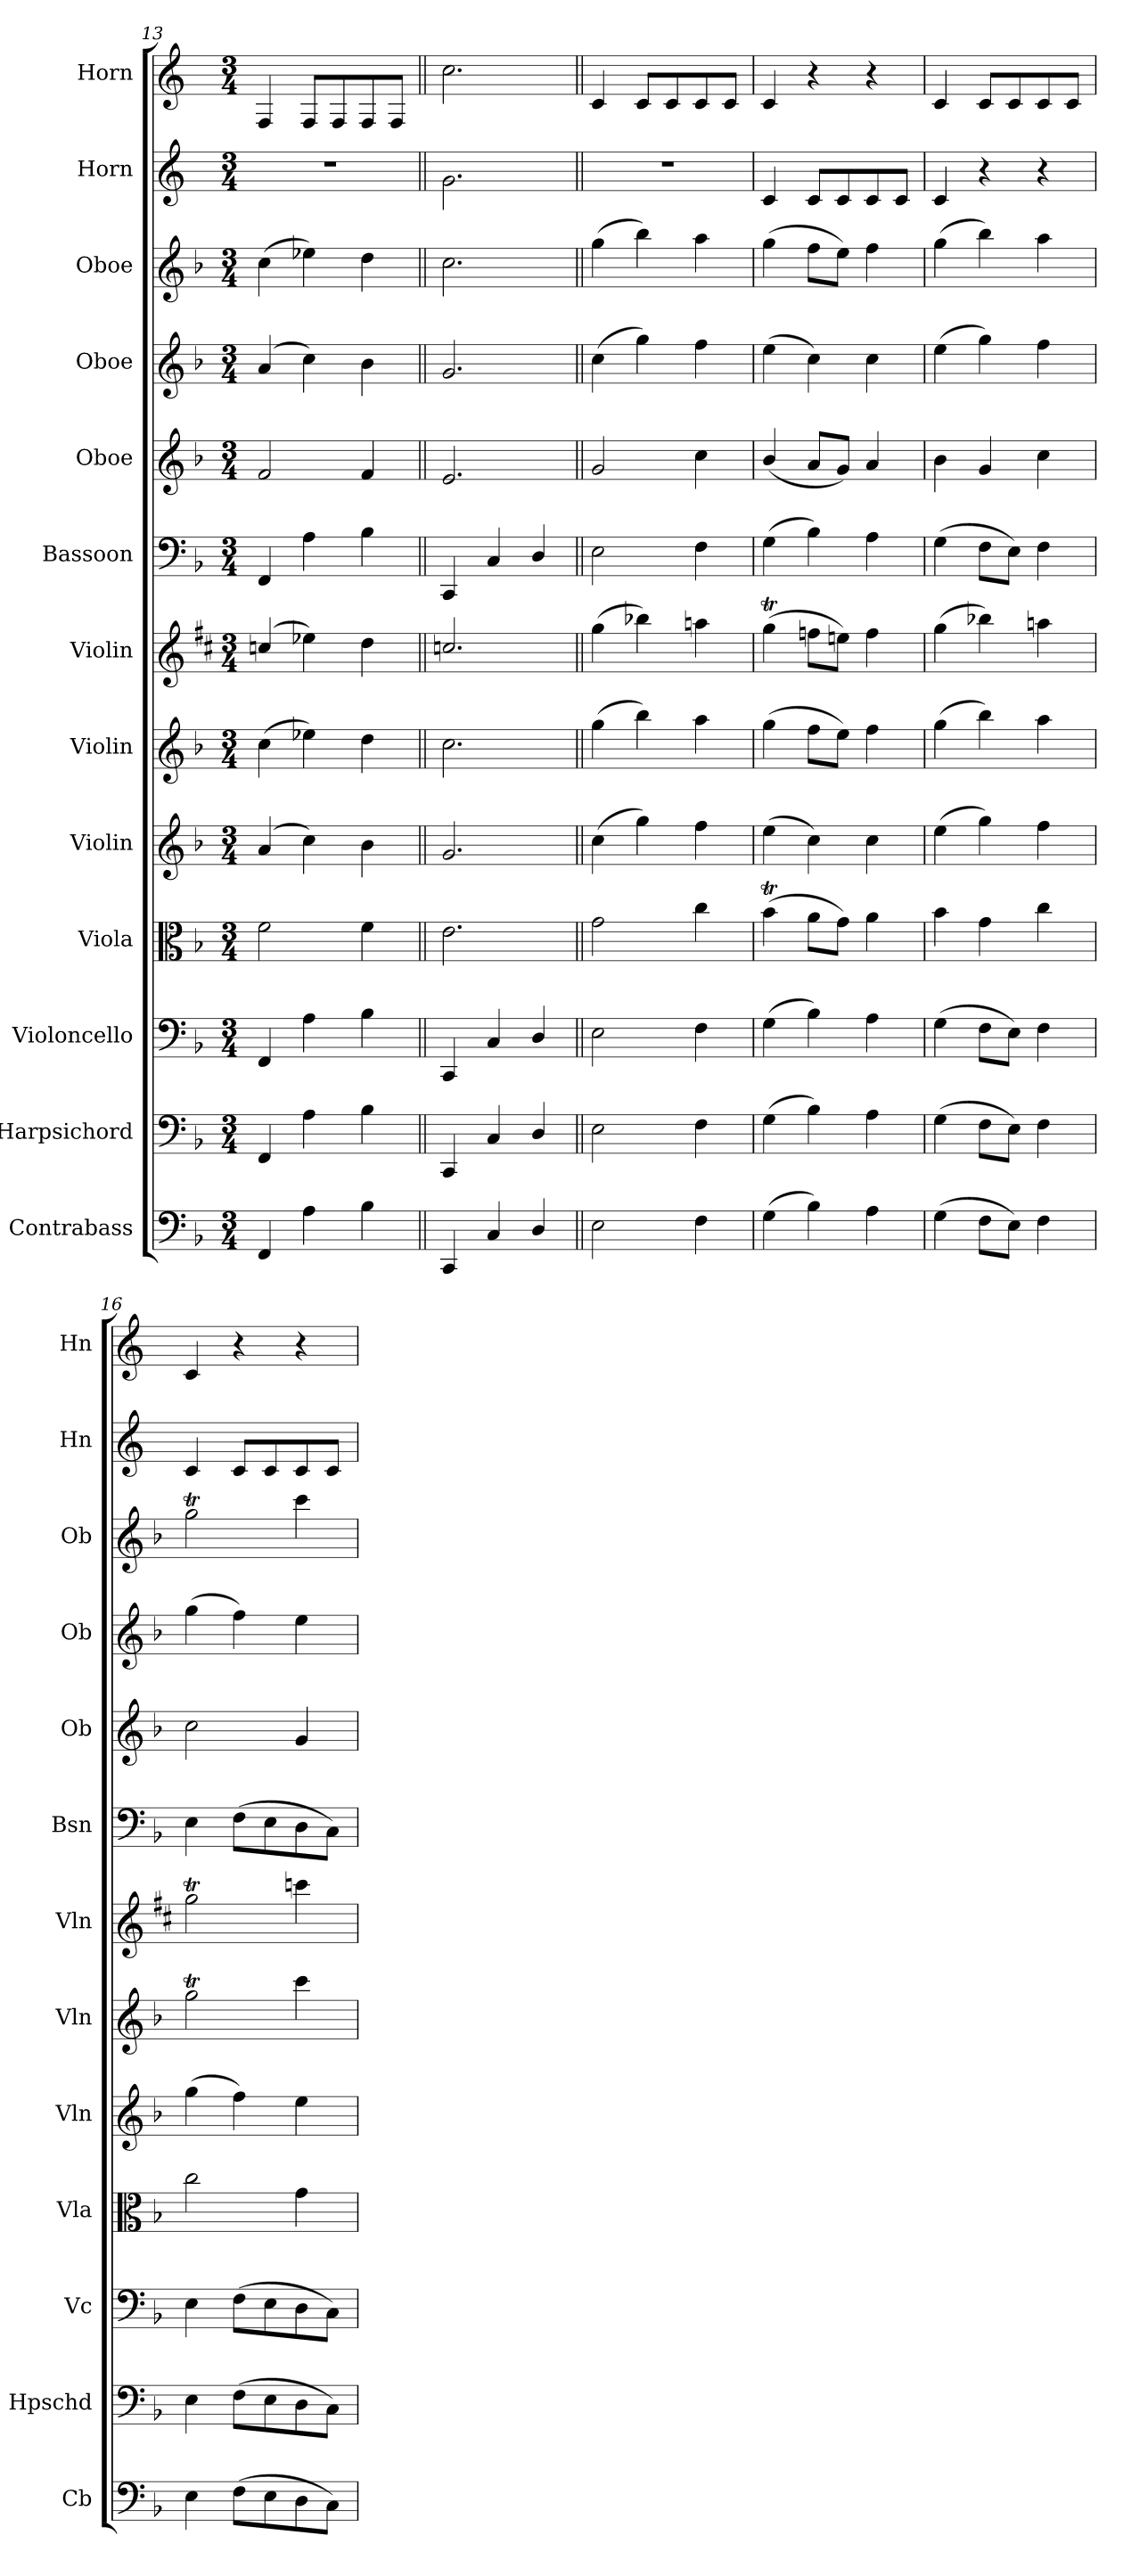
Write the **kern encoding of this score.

**kern	**kern	**kern	**kern	**kern	**kern	**kern	**kern	**kern	**kern	**kern	**kern	**kern
*part13	*part12	*part11	*part10	*part9	*part8	*part7	*part6	*part5	*part4	*part3	*part2	*part1
*staff13	*staff12	*staff11	*staff10	*staff9	*staff8	*staff7	*staff6	*staff5	*staff4	*staff3	*staff2	*staff1
*I"Contrabass	*I"Harpsichord	*I"Violoncello	*I"Viola	*I"Violin	*I"Violin	*I"Violin	*I"Bassoon	*I"Oboe	*I"Oboe	*I"Oboe	*I"Horn	*I"Horn
*I'Cb	*I'Hpschd	*I'Vc	*I'Vla	*I'Vln	*I'Vln	*I'Vln	*I'Bsn	*I'Ob	*I'Ob	*I'Ob	*I'Hn	*I'Hn
*clefF4	*clefF4	*clefF4	*clefC3	*clefG2	*clefG2	*clefG2	*clefF4	*clefG2	*clefG2	*clefG2	*clefG2	*clefG2
*ITrd7c12	*	*	*	*	*	*	*	*	*	*	*ITrd4c7	*ITrd4c7
*k[b-]	*k[b-]	*k[b-]	*k[b-]	*k[b-]	*k[b-]	*k[f#c#]	*k[b-]	*k[b-]	*k[b-]	*k[b-]	*k[b-]	*k[b-]
*F:	*F:	*F:	*F:	*F:	*F:	*D:	*F:	*F:	*F:	*F:	*F:	*F:
*M3/4	*M3/4	*M3/4	*M3/4	*M3/4	*M3/4	*M3/4	*M3/4	*M3/4	*M3/4	*M3/4	*M3/4	*M3/4
=13	=13	=13	=13	=13	=13	=13	=13	=13	=13	=13	=13	=13
4FFF/	4FF/	4FF/	2f\	(4a/	(4cc\	(4ccn/	4FF/	2f/	(4a/	(4cc\	2.r	4BB-/
4AA\	4A\	4A\	.	4cc\)	4ee-X\)	4ee-X\)	4A\	.	4cc\)	4ee-X\)	.	8BB-/L
.	.	.	.	.	.	.	.	.	.	.	.	8BB-/
4BB-\	4B-\	4B-\	4f\	4b-\	4dd\	4dd\	4B-\	4f/	4b-\	4dd\	.	8BB-/
.	.	.	.	.	.	.	.	.	.	.	.	8BB-/J
=||	=||	=||	=||	=||	=||	=||	=||	=||	=||	=||	=||	=||
4CCC/	4CC/	4CC/	2.e\	2.g/	2.cc\	2.ccn/	4CC/	2.e/	2.g/	2.cc\	2.c\	2.f\
4CC/	4C/	4C/	.	.	.	.	4C/	.	.	.	.	.
4DD/	4D/	4D/	.	.	.	.	4D/	.	.	.	.	.
=||	=||	=||	=||	=||	=||	=||	=||	=||	=||	=||	=||	=||
2EE\	2E\	2E\	2g\	(4cc\	(4gg\	(4gg\	2E\	2g/	(4cc\	(4gg\	2.r	4F/
.	.	.	.	4gg\)	4bb-\)	4bb-X\)	.	.	4gg\)	4bb-\)	.	8F/L
.	.	.	.	.	.	.	.	.	.	.	.	8F/
4FF\	4F\	4F\	4cc\	4ff\	4aa\	4aan\	4F\	4cc\	4ff\	4aa\	.	8F/
.	.	.	.	.	.	.	.	.	.	.	.	8F/J
=14	=14	=14	=14	=14	=14	=14	=14	=14	=14	=14	=14	=14
(4GG\	(4G\	(4G\	(4b-T\	(4ee\	(4gg\	(4ggT\	(4G\	(4b-/	(4ee\	(4gg\	4F/	4F/
4BB-\)	4B-\)	4B-\)	8a\L	4cc\)	8ff\L	8ffn\L	4B-\)	8a/L	4cc\)	8ff\L	8F/L	4r
.	.	.	8g\J)	.	8ee\J)	8een\J)	.	8g/J)	.	8ee\J)	8F/	.
4AA\	4A\	4A\	4a\	4cc\	4ff\	4ff\	4A\	4a/	4cc\	4ff\	8F/	4r
.	.	.	.	.	.	.	.	.	.	.	8F/J	.
=15	=15	=15	=15	=15	=15	=15	=15	=15	=15	=15	=15	=15
(4GG\	(4G\	(4G\	4b-\	(4ee\	(4gg\	(4gg\	(4G\	4b-\	(4ee\	(4gg\	4F/	4F/
8FF\L	8F\L	8F\L	4g\	4gg\)	4bb-\)	4bb-X\)	8F\L	4g/	4gg\)	4bb-\)	4r	8F/L
8EE\J)	8E\J)	8E\J)	.	.	.	.	8E\J)	.	.	.	.	8F/
4FF\	4F\	4F\	4cc\	4ff\	4aa\	4aan\	4F\	4cc\	4ff\	4aa\	4r	8F/
.	.	.	.	.	.	.	.	.	.	.	.	8F/J
=16	=16	=16	=16	=16	=16	=16	=16	=16	=16	=16	=16	=16
4EE\	4E\	4E\	2cc\	(4gg\	2ggT\	2ggT\	4E\	2cc\	(4gg\	2ggT\	4F/	4F/
(8FF\L	(8F\L	(8F\L	.	4ff\)	.	.	(8F\L	.	4ff\)	.	8F/L	4r
8EE\	8E\	8E\	.	.	.	.	8E\	.	.	.	8F/	.
8DD\	8D\	8D\	4g\	4ee\	4ccc\	4cccn\	8D\	4g/	4ee\	4ccc\	8F/	4r
8CC\J)	8C\J)	8C\J)	.	.	.	.	8C\J)	.	.	.	8F/J	.
=	=	=	=	=	=	=	=	=	=	=	=	=
*-	*-	*-	*-	*-	*-	*-	*-	*-	*-	*-	*-	*-
